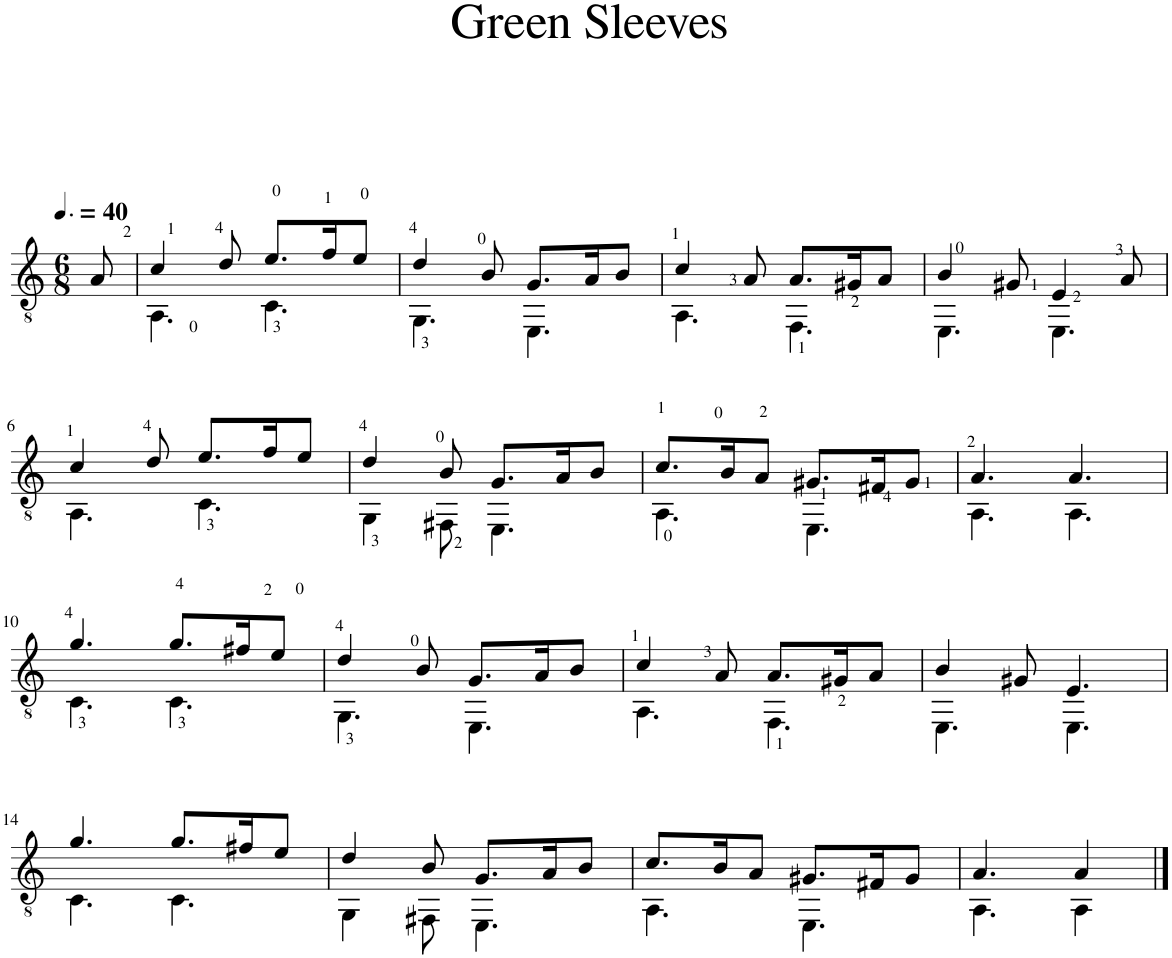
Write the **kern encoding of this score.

**kern
*part1
*staff1
*I"Guitar
*I'Guit.
*clefGv2
*k[]
*M6/8
*MM60
=1
8A/
=2
*^
4c/	4.AA\
8d/	.
8.e/L	4.C\
16f/K	.
8e/J	.
=3	=3
4d/	4.GG\
8B/	.
8.G/L	4.EE\
16A/K	.
8B/J	.
=4	=4
4c/	4.AA\
8A/	.
8.A/L	4.FF\
16G#X/K	.
8A/J	.
=5	=5
4B/	4.EE\
8G#X/	.
4E/	4.EE\
8A/	.
!!LO:LB:g=z	!!
=6	=6
4c/	4.AA\
8d/	.
8.e/L	4.C\
16f/K	.
8e/J	.
=7	=7
4d/	4GG\
8B/	8FF#X\
8.G/L	4.EE\
16A/K	.
8B/J	.
=8	=8
8.c/L	4.AA\
16B/K	.
8A/J	.
8.G#X/L	4.EE\
16F#X/K	.
8G#/J	.
=9	=9
4.A/	4.AA\
4.A/	4.AA\
!!LO:LB:g=z	!!
=10	=10
4.g/	4.C\
8.g/L	4.C\
16f#X/K	.
8e/J	.
=11	=11
4d/	4.GG\
8B/	.
8.G/L	4.EE\
16A/K	.
8B/J	.
=12	=12
4c/	4.AA\
8A/	.
8.A/L	4.FF\
16G#X/K	.
8A/J	.
=13	=13
4B/	4.EE\
8G#X/	.
4.E/	4.EE\
!!LO:LB:g=z	!!
=14	=14
4.g/	4.C\
8.g/L	4.C\
16f#X/K	.
8e/J	.
=15	=15
4d/	4GG\
8B/	8FF#X\
8.G/L	4.EE\
16A/K	.
8B/J	.
=16	=16
8.c/L	4.AA\
16B/K	.
8A/J	.
8.G#X/L	4.EE\
16F#X/K	.
8G#/J	.
=17	=17
4.A/	4.AA\
4A/	4AA\
*v	*v
==
*-
